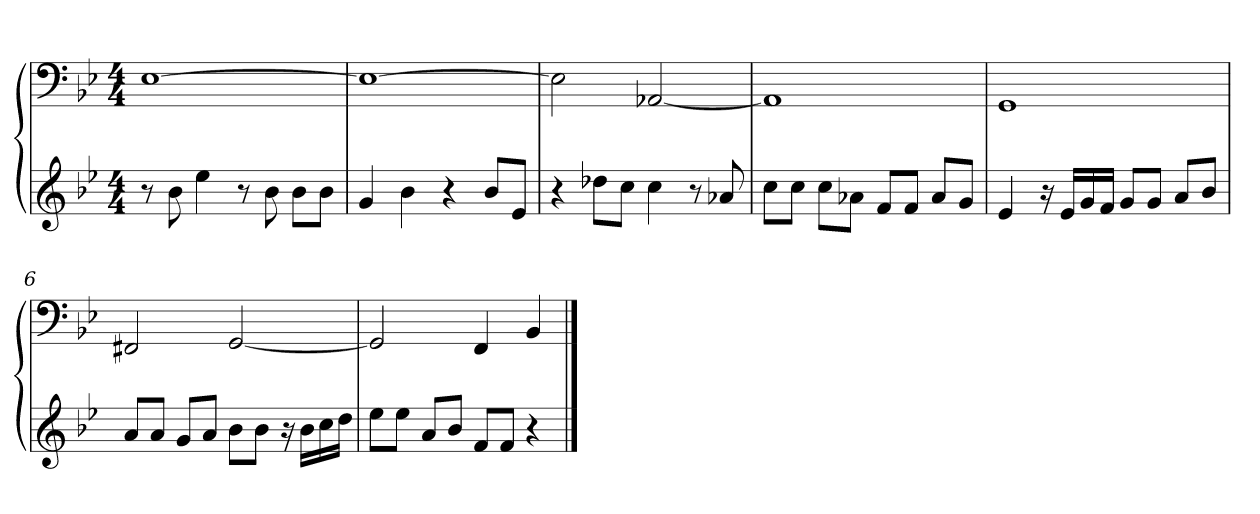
**kern	**kern
*part1	*part1
*staff2	*staff1
*	*clefF4
*k[b-e-]	*k[b-e-]
*g:	*g:
*M4/4	*M4/4
=1	=1
8r	[1E-
8b-	.
4ee-	.
8r	.
8b-	.
8b-L	.
8b-J	.
=2	=2
4g	1E-_
4b-	.
4r	.
8b-L	.
8e-J	.
=3	=3
4r	2E-]
8dd-XL	.
8ccJ	.
4cc	[2AA-X
8r	.
8a-X	.
=4	=4
8ccL	1AA-]
8ccJ	.
8ccL	.
8a-XJ	.
8fL	.
8fJ	.
8a-L	.
8gJ	.
=5	=5
4e-	1GG
16r	.
16e-LL	.
16g	.
16fJJ	.
8gL	.
8gJ	.
8aL	.
8b-J	.
=6	=6
8aL	2FF#X
8aJ	.
8gL	.
8aJ	.
8b-L	[2GG
8b-J	.
16r	.
16b-LL	.
16cc	.
16ddJJ	.
=7	=7
8ee-L	2GG]
8ee-J	.
8aL	.
8b-J	.
8fL	4FF
8fJ	.
4r	4BB-
==	==
*-	*-
